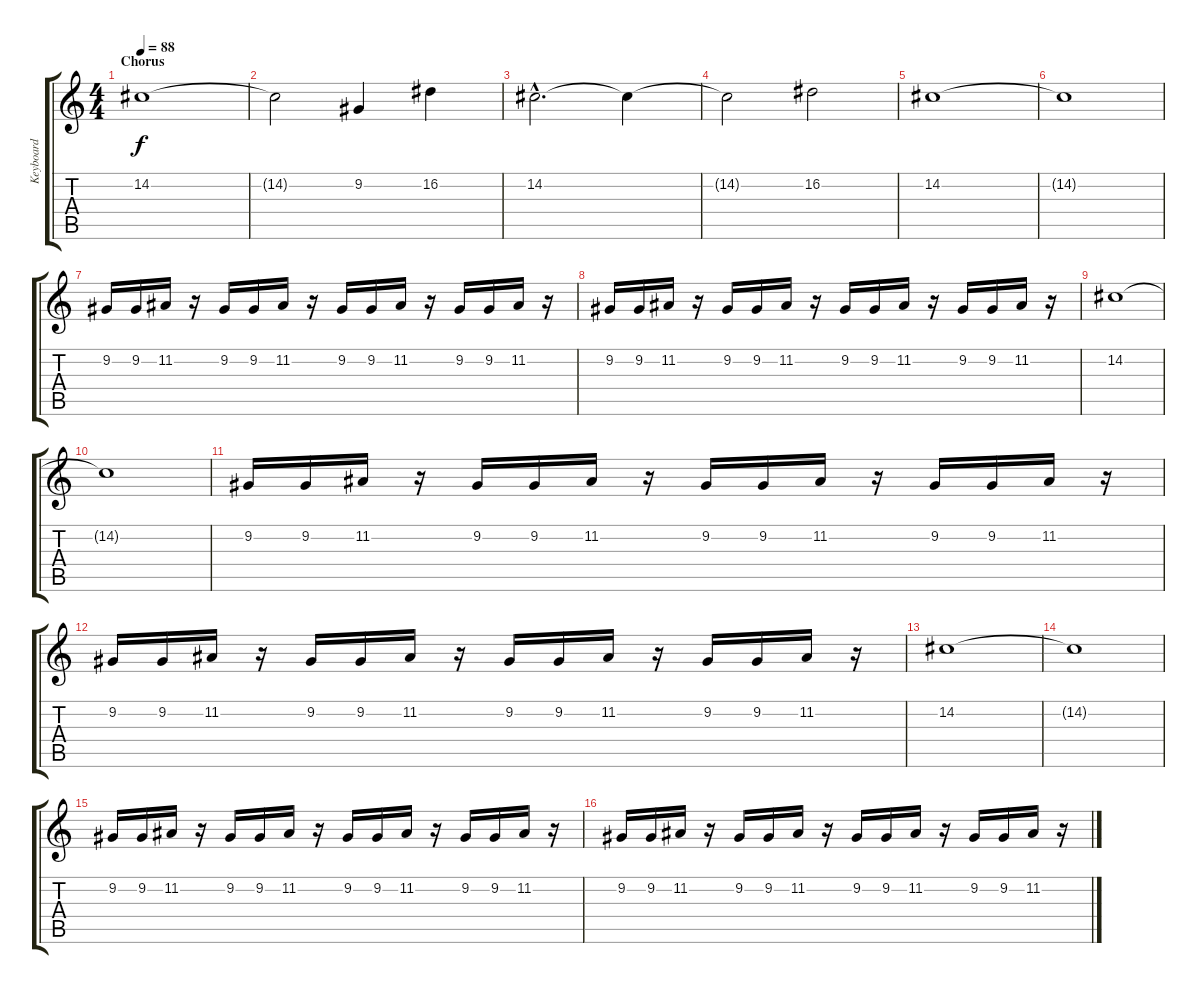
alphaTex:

\track ("Keyboard" "Keyboard") {instrument stringensemble1}
\staff {score tabs}
\tuning (E4 B3 G3 D3 A2 E2) {hide}
\ts (4 4)
\section ("" "Chorus")
\tempo 88
\clef g2
\ks c
14.2.1{dy f} |
14.2{t}.2 9.2.4 16.2.4 |
14.2{hac}.2{d} 14.2{t}.4 |
14.2{t}.2 16.2.2 |
14.2.1 |
14.2{t}.1 |
9.2.16 9.2.16 11.2.16 r.16 9.2.16 9.2.16 11.2.16 r.16 9.2.16 9.2.16 11.2.16 r.16 9.2.16 9.2.16 11.2.16 r.16 |
9.2.16 9.2.16 11.2.16 r.16 9.2.16 9.2.16 11.2.16 r.16 9.2.16 9.2.16 11.2.16 r.16 9.2.16 9.2.16 11.2.16 r.16 |
14.2.1 |
14.2{t}.1 |
9.2.16 9.2.16 11.2.16 r.16 9.2.16 9.2.16 11.2.16 r.16 9.2.16 9.2.16 11.2.16 r.16 9.2.16 9.2.16 11.2.16 r.16 |
9.2.16 9.2.16 11.2.16 r.16 9.2.16 9.2.16 11.2.16 r.16 9.2.16 9.2.16 11.2.16 r.16 9.2.16 9.2.16 11.2.16 r.16 |
14.2.1 |
14.2{t}.1 |
9.2.16{volume 13} 9.2.16 11.2.16 r.16 9.2.16 9.2.16 11.2.16 r.16 9.2.16 9.2.16 11.2.16 r.16 9.2.16 9.2.16 11.2.16 r.16 |
9.2.16 9.2.16 11.2.16 r.16 9.2.16 9.2.16 11.2.16 r.16 9.2.16 9.2.16 11.2.16 r.16 9.2.16 9.2.16 11.2.16 r.16
